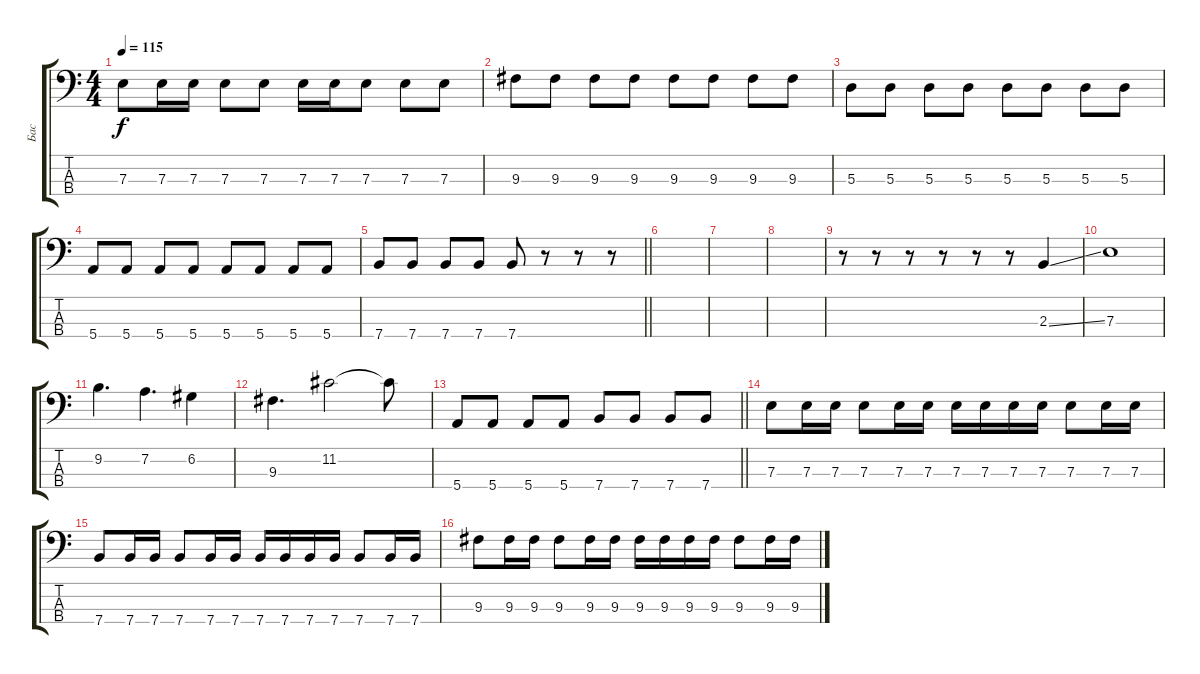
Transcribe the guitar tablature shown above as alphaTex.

\track ("Бас" "Бас") {instrument electricbasspick}
\staff {score tabs}
\tuning (G2 D2 A1 E1) {hide}
\ts (4 4)
\tempo 115
\clef f4
\ks c
7.3.8{dy f} 7.3.16 7.3.16 7.3.8 7.3.8 7.3.16 7.3.16 7.3.8 7.3.8 7.3.8 |
9.3.8 9.3.8 9.3.8 9.3.8 9.3.8 9.3.8 9.3.8 9.3.8 |
5.3.8 5.3.8 5.3.8 5.3.8 5.3.8 5.3.8 5.3.8 5.3.8 |
5.4.8 5.4.8 5.4.8 5.4.8 5.4.8 5.4.8 5.4.8 5.4.8 |
\barLineRight lightlight
7.4.8 7.4.8 7.4.8 7.4.8 7.4.8 r.8 r.8 r.8 |
|
|
|
r.8 r.8 r.8 r.8 r.8 r.8 2.3{ss}.4 |
7.3.1 |
9.2.4{d} 7.2.4{d} 6.2.4 |
9.3.4{d} 11.2.2 11.2{t}.8 |
\barLineRight lightlight
5.4.8 5.4.8 5.4.8 5.4.8 7.4.8 7.4.8 7.4.8 7.4.8 |
7.3.8 7.3.16 7.3.16 7.3.8 7.3.16 7.3.16 7.3.16 7.3.16 7.3.16 7.3.16 7.3.8 7.3.16 7.3.16 |
7.4.8 7.4.16 7.4.16 7.4.8 7.4.16 7.4.16 7.4.16 7.4.16 7.4.16 7.4.16 7.4.8 7.4.16 7.4.16 |
9.3.8 9.3.16 9.3.16 9.3.8 9.3.16 9.3.16 9.3.16 9.3.16 9.3.16 9.3.16 9.3.8 9.3.16 9.3.16
